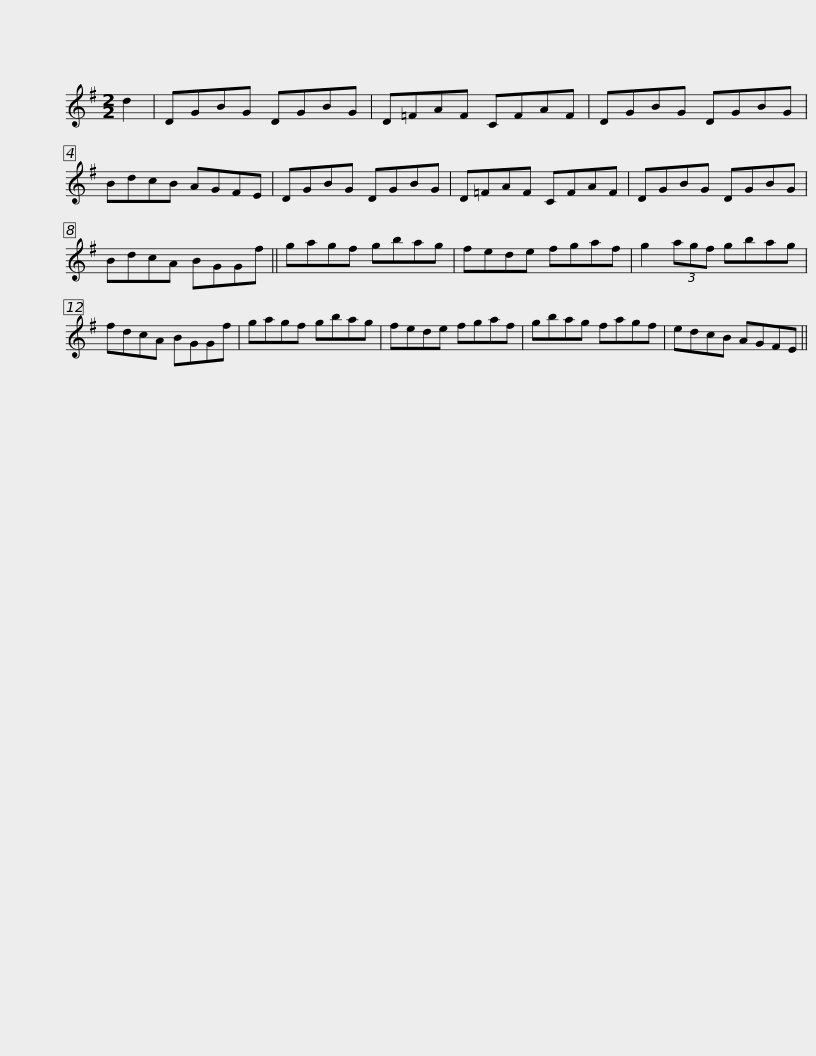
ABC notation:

X:1
L:1/8
M:2/2
I:linebreak $
K:G
V:1 treble
V:1
 d2 | DGBG DGBG | D=FAF CFAF | DGBG DGBG | BdcB AGFE | %5
 DGBG DGBG |$ D=FAF CFAF | DGBG DGBG | BdcA BGGf || gagf gbag | %10
 fede fgaf |$ g2 (3agf gbag | fdcA BGGf | gagf gbag | fede fgaf | %15
 gbag fagf |$ edcB AGFE || %17
